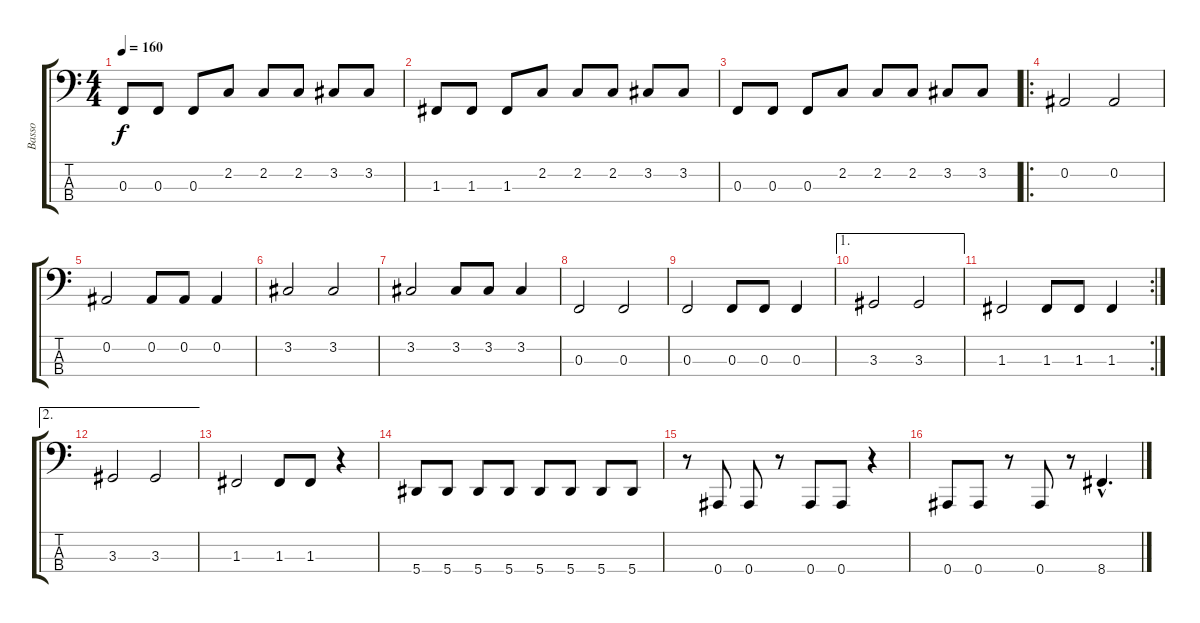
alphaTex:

\track ("Basso" "Basso") {instrument slapbass1}
\staff {score tabs}
\tuning (Eb2 Bb1 F1 Bb0) {hide}
\ts (4 4)
\tempo 160
\clef f4
\ks c
0.3.8{dy f} 0.3.8 0.3.8 2.2.8 2.2.8 2.2.8 3.2.8 3.2.8 |
1.3.8 1.3.8 1.3.8 2.2.8 2.2.8 2.2.8 3.2.8 3.2.8 |
0.3.8 0.3.8 0.3.8 2.2.8 2.2.8 2.2.8 3.2.8 3.2.8 |
\ro
0.2.2 0.2.2 |
0.2.2 0.2.8 0.2.8 0.2.4 |
3.2.2 3.2.2 |
3.2.2 3.2.8 3.2.8 3.2.4 |
0.3.2 0.3.2 |
0.3.2 0.3.8 0.3.8 0.3.4 |
\ae 1
3.3.2 3.3.2 |
\rc 2
1.3.2 1.3.8 1.3.8 1.3.4 |
\ae 2
3.3.2 3.3.2 |
1.3.2 1.3.8 1.3.8 r.4 |
5.4.8 5.4.8 5.4.8 5.4.8 5.4.8 5.4.8 5.4.8 5.4.8 |
r.8 0.4.8 0.4.8 r.8 0.4.8 0.4.8 r.4 |
0.4.8 0.4.8 r.8 0.4.8 r.8 8.4{hac}.4{d}
